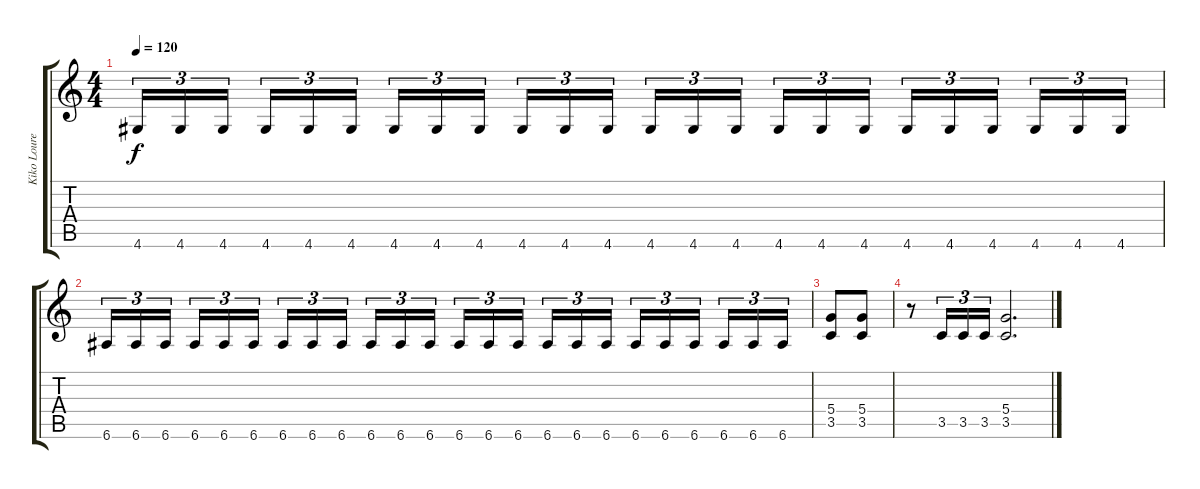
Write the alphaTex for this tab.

\track ("Kiko Loureiro" "Kiko Loure") {instrument distortionguitar}
\staff {score tabs}
\tuning (E4 B3 G3 D3 A2 E2) {hide}
\ts (4 4)
\tempo 120
\clef g2
\ks c
4.6.16{tu (3 2) dy f} 4.6.16{tu (3 2)} 4.6.16{tu (3 2) beam splitsecondary} 4.6.16{tu (3 2)} 4.6.16{tu (3 2)} 4.6.16{tu (3 2)} 4.6.16{tu (3 2)} 4.6.16{tu (3 2)} 4.6.16{tu (3 2) beam splitsecondary} 4.6.16{tu (3 2)} 4.6.16{tu (3 2)} 4.6.16{tu (3 2)} 4.6.16{tu (3 2)} 4.6.16{tu (3 2)} 4.6.16{tu (3 2) beam splitsecondary} 4.6.16{tu (3 2)} 4.6.16{tu (3 2)} 4.6.16{tu (3 2)} 4.6.16{tu (3 2)} 4.6.16{tu (3 2)} 4.6.16{tu (3 2) beam splitsecondary} 4.6.16{tu (3 2)} 4.6.16{tu (3 2)} 4.6.16{tu (3 2)} |
6.6.16{tu (3 2)} 6.6.16{tu (3 2)} 6.6.16{tu (3 2) beam splitsecondary} 6.6.16{tu (3 2)} 6.6.16{tu (3 2)} 6.6.16{tu (3 2)} 6.6.16{tu (3 2)} 6.6.16{tu (3 2)} 6.6.16{tu (3 2) beam splitsecondary} 6.6.16{tu (3 2)} 6.6.16{tu (3 2)} 6.6.16{tu (3 2)} 6.6.16{tu (3 2)} 6.6.16{tu (3 2)} 6.6.16{tu (3 2) beam splitsecondary} 6.6.16{tu (3 2)} 6.6.16{tu (3 2)} 6.6.16{tu (3 2)} 6.6.16{tu (3 2)} 6.6.16{tu (3 2)} 6.6.16{tu (3 2) beam splitsecondary} 6.6.16{tu (3 2)} 6.6.16{tu (3 2)} 6.6.16{tu (3 2)} |
(5.4 3.5).8 (5.4 3.5).8 |
r.8 3.5.16{tu (3 2)} 3.5.16{tu (3 2)} 3.5.16{tu (3 2)} (5.4 3.5).2{d}
